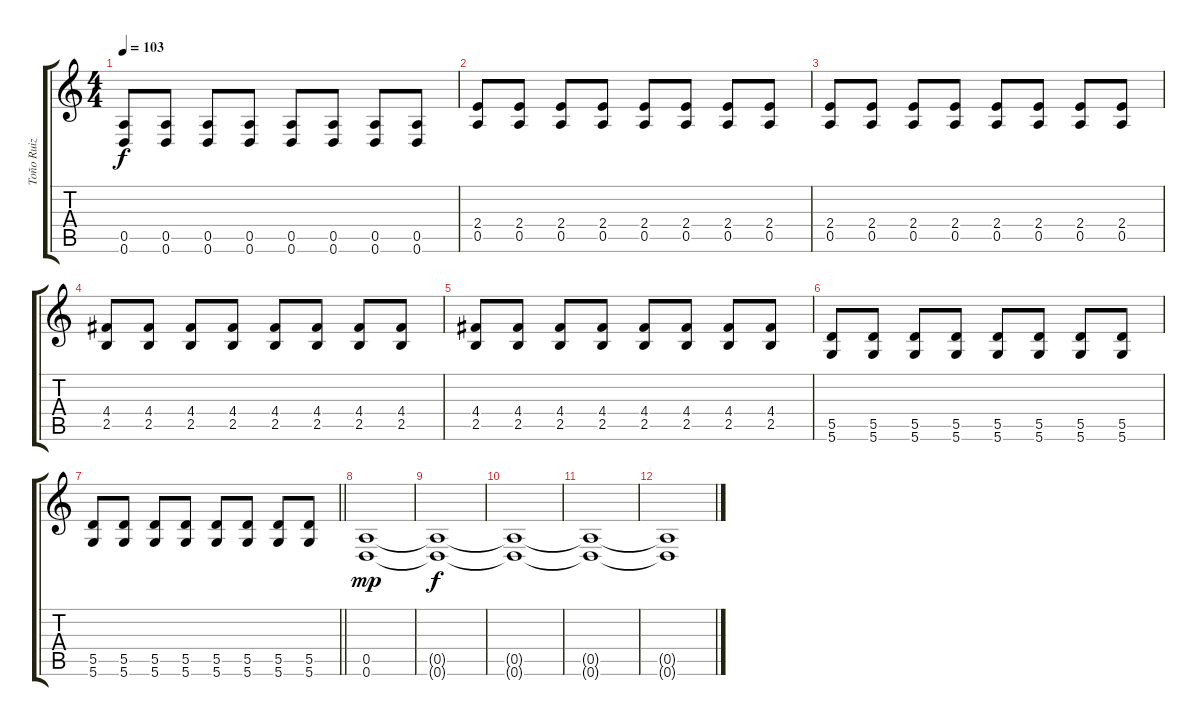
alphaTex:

\track ("Toño Ruiz" "Toño Ruiz") {instrument overdrivenguitar}
\staff {score tabs}
\tuning (E4 B3 G3 D3 A2 D2) {hide}
\ts (4 4)
\tempo 103
\clef g2
\ks c
(0.5 0.6).8{dy f} (0.5 0.6).8 (0.5 0.6).8 (0.5 0.6).8 (0.5 0.6).8 (0.5 0.6).8 (0.5 0.6).8 (0.5 0.6).8 |
(2.4 0.5).8 (2.4 0.5).8 (2.4 0.5).8 (2.4 0.5).8 (2.4 0.5).8 (2.4 0.5).8 (2.4 0.5).8 (2.4 0.5).8 |
(2.4 0.5).8 (2.4 0.5).8 (2.4 0.5).8 (2.4 0.5).8 (2.4 0.5).8 (2.4 0.5).8 (2.4 0.5).8 (2.4 0.5).8 |
(4.4 2.5).8 (4.4 2.5).8 (4.4 2.5).8 (4.4 2.5).8 (4.4 2.5).8 (4.4 2.5).8 (4.4 2.5).8 (4.4 2.5).8 |
(4.4 2.5).8 (4.4 2.5).8 (4.4 2.5).8 (4.4 2.5).8 (4.4 2.5).8 (4.4 2.5).8 (4.4 2.5).8 (4.4 2.5).8 |
(5.5 5.6).8 (5.5 5.6).8 (5.5 5.6).8 (5.5 5.6).8 (5.5 5.6).8 (5.5 5.6).8 (5.5 5.6).8 (5.5 5.6).8 |
\barLineRight lightlight
(5.5 5.6).8 (5.5 5.6).8 (5.5 5.6).8 (5.5 5.6).8 (5.5 5.6).8 (5.5 5.6).8 (5.5 5.6).8 (5.5 5.6).8 |
(0.5 0.6).1{dy mp} |
(0.5{t} 0.6{t}).1{dy f} |
(0.5{t} 0.6{t}).1 |
(0.5{t} 0.6{t}).1 |
(0.5{t} 0.6{t}).1
